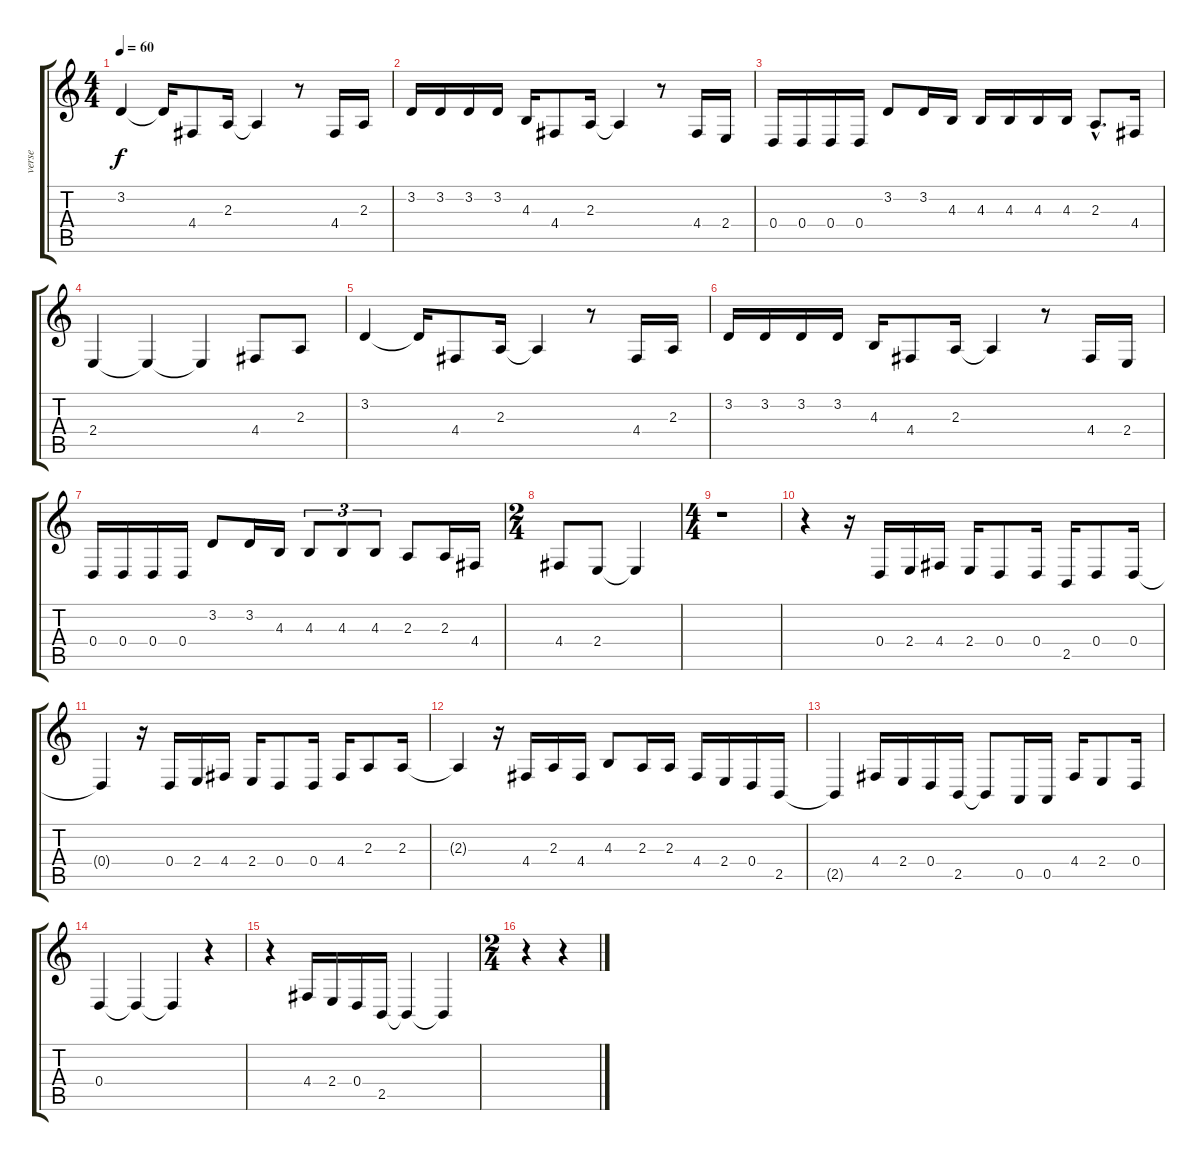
\track ("verse" "verse") {instrument brightacousticpiano}
\staff {score tabs}
\tuning (E4 B3 G3 D3 A2 E2) {hide}
\ts (4 4)
\tempo 60
\clef g2
\ks c
3.2.4{dy f} 3.2{t}.16 4.4.8 2.3.16 2.3{t}.4 r.8 4.4.16 2.3.16 |
3.2.16 3.2.16 3.2.16 3.2.16 4.3.16 4.4.8 2.3.16 2.3{t}.4 r.8 4.4.16 2.4.16 |
0.4.16 0.4.16 0.4.16 0.4.16 3.2.8 3.2.16 4.3.16 4.3.16 4.3.16 4.3.16 4.3.16 2.3{hac}.8{d} 4.4.16 |
2.4.4 2.4{t}.4 2.4{t}.4 4.4.8 2.3.8 |
3.2.4 3.2{t}.16 4.4.8 2.3.16 2.3{t}.4 r.8 4.4.16 2.3.16 |
3.2.16 3.2.16 3.2.16 3.2.16 4.3.16 4.4.8 2.3.16 2.3{t}.4 r.8 4.4.16 2.4.16 |
0.4.16 0.4.16 0.4.16 0.4.16 3.2.8 3.2.16 4.3.16 4.3.8{tu (3 2)} 4.3.8{tu (3 2)} 4.3.8{tu (3 2)} 2.3.8 2.3.16 4.4.16 |
\ts (2 4)
4.4.8 2.4.8 2.4{t}.4 |
\ts (4 4)
r.1 |
r.4 r.16 0.4.16 2.4.16 4.4.16 2.4.16 0.4.8 0.4.16 2.5.16 0.4.8 0.4.16 |
0.4{t}.4 r.16 0.4.16 2.4.16 4.4.16 2.4.16 0.4.8 0.4.16 4.4.16 2.3.8 2.3.16 |
2.3{t}.4 r.16 4.4.16 2.3.16 4.4.16 4.3.8 2.3.16 2.3.16 4.4.16 2.4.16 0.4.16 2.5.16 |
2.5{t}.4 4.4.16 2.4.16 0.4.16 2.5.16 2.5{t}.8 0.5.16 0.5.16 4.4.16 2.4.8 0.4.16 |
0.4.4 0.4{t}.4 0.4{t}.4 r.4 |
r.4 4.4.16 2.4.16 0.4.16 2.5.16 2.5{t}.4 2.5{t}.4 |
\ts (2 4)
r.4 r.4
